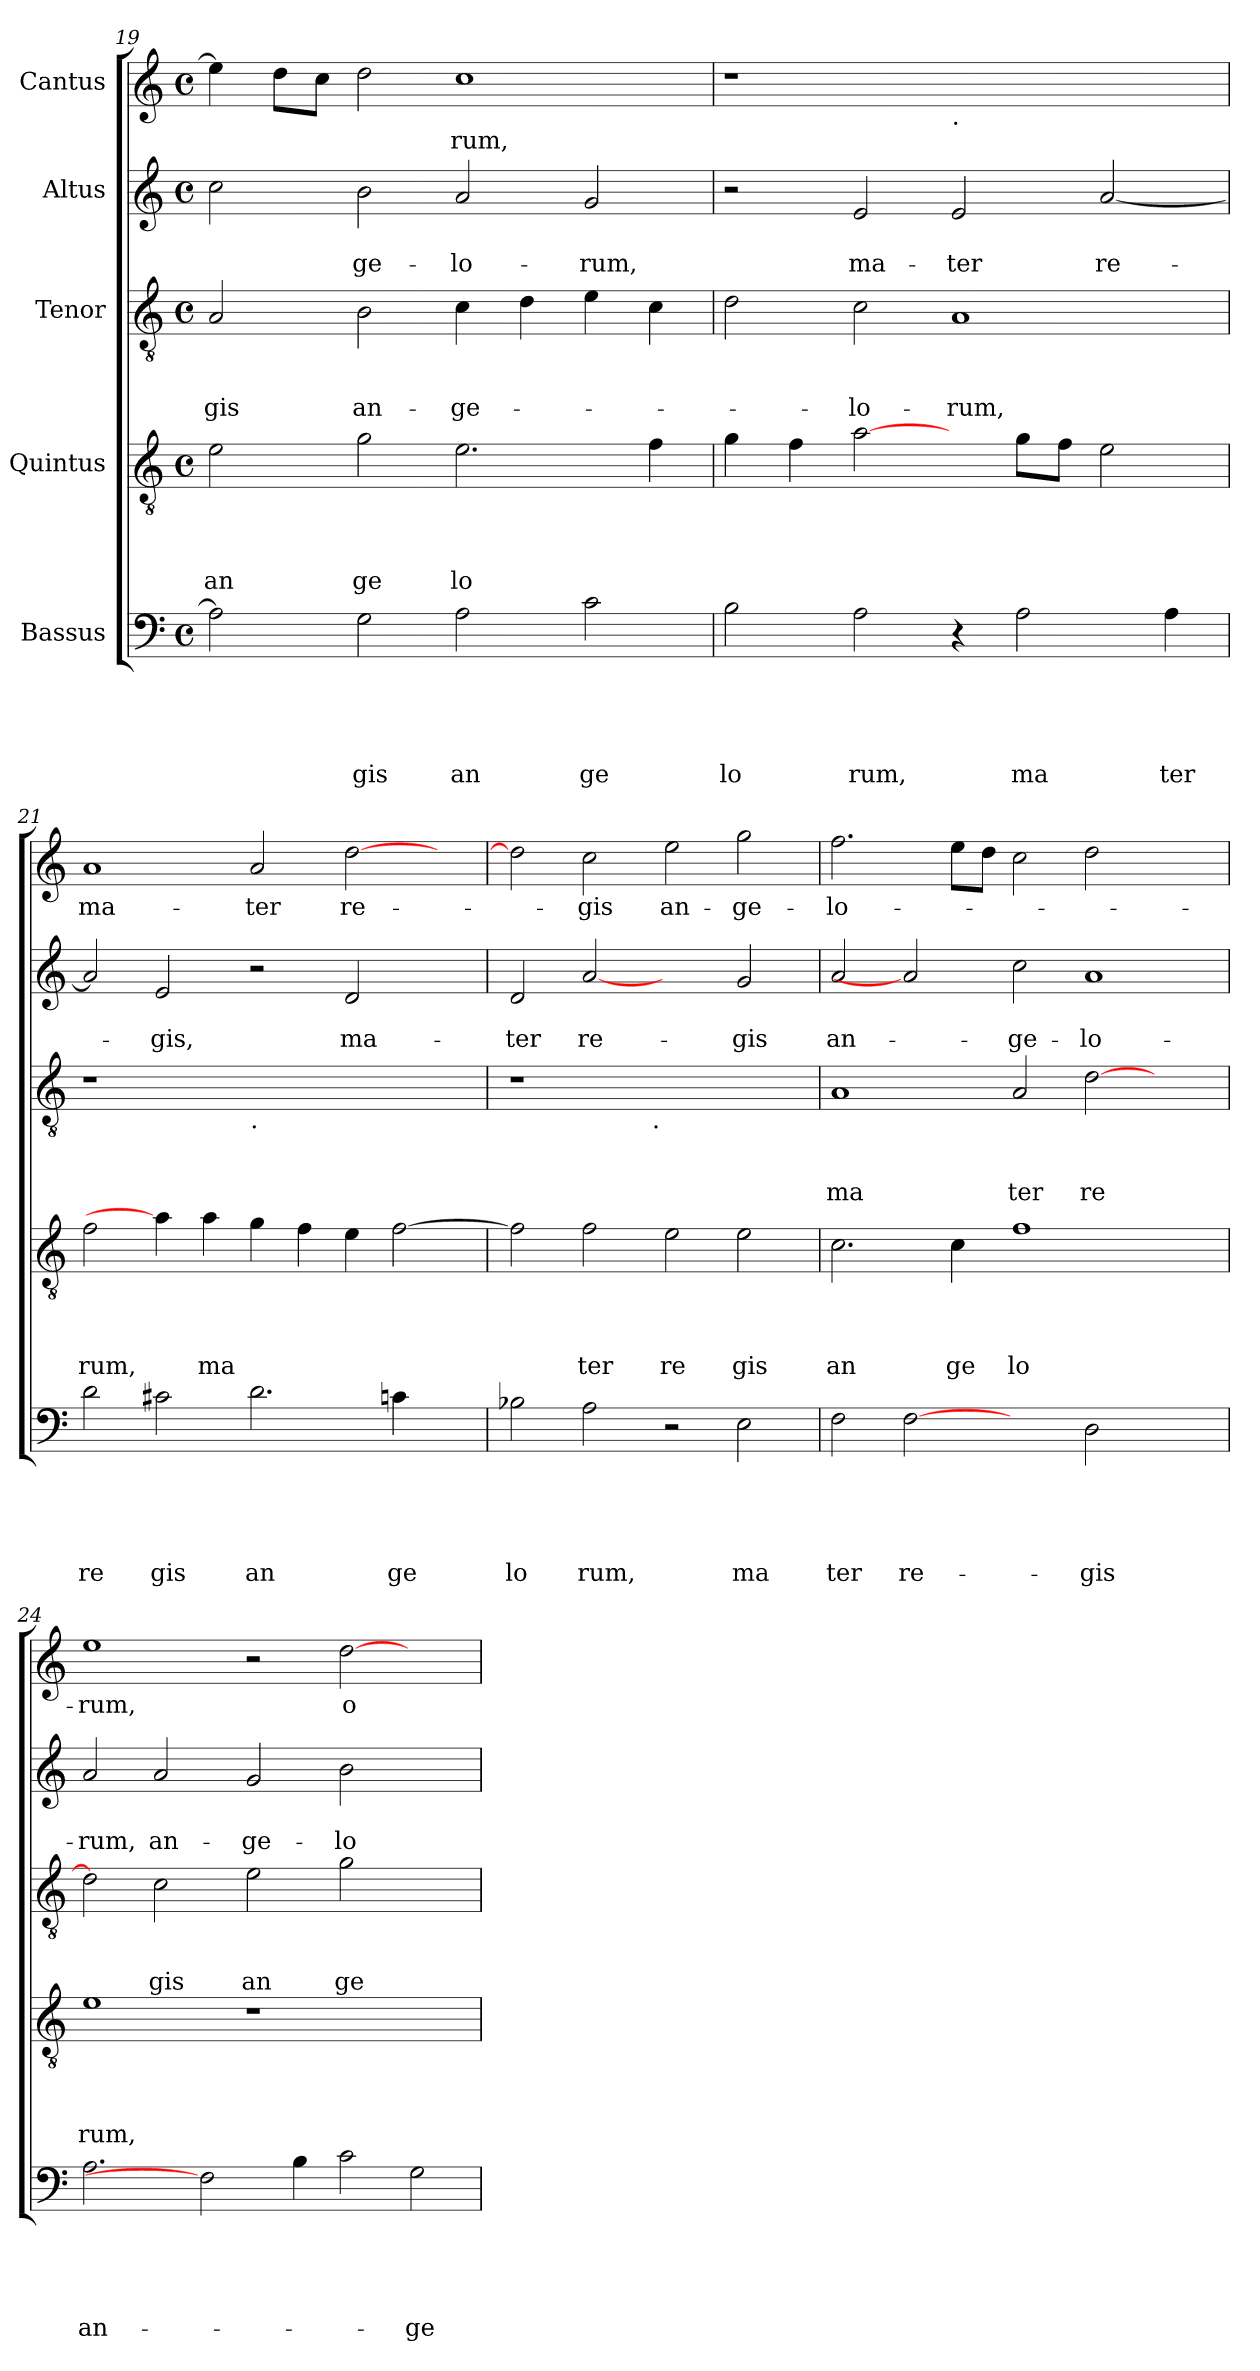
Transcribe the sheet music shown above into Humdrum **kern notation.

**kern	**text	**text	**text	**text	**text	**kern	**text	**text	**text	**text	**kern	**text	**text	**text	**kern	**text	**text	**kern	**text
*part5	*part5	*part5	*part5	*part5	*part5	*part4	*part4	*part4	*part4	*part4	*part3	*part3	*part3	*part3	*part2	*part2	*part2	*part1	*part1
*staff5	*staff5	*staff5	*staff5	*staff5	*staff5	*staff4	*staff4	*staff4	*staff4	*staff4	*staff3	*staff3	*staff3	*staff3	*staff2	*staff2	*staff2	*staff1	*staff1
*I"Bassus	*	*	*	*	*	*I"Quintus	*	*	*	*	*I"Tenor	*	*	*	*I"Altus	*	*	*I"Cantus	*
*clefF4	*	*	*	*	*	*clefGv2	*	*	*	*	*clefGv2	*	*	*	*clefG2	*	*	*clefG2	*
*k[]	*	*	*	*	*	*k[]	*	*	*	*	*k[]	*	*	*	*k[]	*	*	*k[]	*
*C:	*	*	*	*	*	*C:	*	*	*	*	*C:	*	*	*	*C:	*	*	*C:	*
*M4/4	*	*	*	*	*	*M4/4	*	*	*	*	*M4/4	*	*	*	*M4/4	*	*	*M4/4	*
*met(c)	*	*	*	*	*	*met(c)	*	*	*	*	*met(c)	*	*	*	*met(c)	*	*	*met(c)	*
=19	=19	=19	=19	=19	=19	=19	=19	=19	=19	=19	=19	=19	=19	=19	=19	=19	=19	=19	=19
!	!	!	!	!	!	!	!	!	!	!LO:LY:b	!	!	!	!LO:LY:b	!	!	!	!	!
2A\]	.	.	.	.	.	2e\	.	.	.	an	2A/	.	.	-gis	2cc\	.	.	4ee\]	.
.	.	.	.	.	.	.	.	.	.	.	.	.	.	.	.	.	.	8dd\L	.
.	.	.	.	.	.	.	.	.	.	.	.	.	.	.	.	.	.	8cc\J	.
!	!	!	!	!	!LO:LY:b	!	!	!	!	!LO:LY:b	!	!	!	!LO:LY:b	!	!	!LO:LY:b	!	!
2G\	.	.	.	.	gis	2g\	.	.	.	ge	2B\	.	.	an-	2b\	.	-ge-	2dd\	.
!	!	!	!	!	!LO:LY:b	!	!	!	!	!LO:LY:b	!	!	!	!LO:LY:b	!	!	!LO:LY:b	!	!LO:LY:b
2A\	.	.	.	.	an	2.e\	.	.	.	lo	4c\	.	.	-ge-	2a/	.	-lo-	1cc	rum,
.	.	.	.	.	.	.	.	.	.	.	4d\	.	.	.	.	.	.	.	.
!	!	!	!	!	!LO:LY:b	!	!	!	!	!	!	!	!	!	!	!	!LO:LY:b	!	!
2c\	.	.	.	.	ge	.	.	.	.	.	4e\	.	.	.	2g/	.	-rum,	.	.
.	.	.	.	.	.	4f\	.	.	.	.	4c\	.	.	.	.	.	.	.	.
=20	=20	=20	=20	=20	=20	=20	=20	=20	=20	=20	=20	=20	=20	=20	=20	=20	=20	=20	=20
!	!	!	!	!	!LO:LY:b	!	!	!	!	!	!	!	!	!	!	!	!	!	!
2B\	.	.	.	.	lo	4g\	.	.	.	.	2d\	.	.	.	2r	.	.	1r	.
.	.	.	.	.	.	4f\	.	.	.	.	.	.	.	.	.	.	.	.	.
!	!	!	!	!	!LO:LY:b	!	!	!	!	!	!	!	!	!LO:LY:b	!	!	!LO:LY:b	!	!
2A\	.	.	.	.	rum,	[2a\	.	.	.	.	2c\	.	.	-lo-	2e/	.	ma-	.	.
!	!	!	!	!	!	!	!	!	!	!	!	!	!	!	!	!	!	!LO:TX:b:t=.	!
!	!	!	!	!	!	!	!	!	!	!	!	!	!	!LO:LY:b	!	!	!LO:LY:b	!	!
4r	.	.	.	.	.	4ryy	.	.	.	.	1A	.	.	-rum,	2e/	.	-ter	1ryy	.
!	!	!	!	!	!LO:LY:b	!	!	!	!	!	!	!	!	!	!	!	!	!	!
2A\	.	.	.	.	ma	8g\L	.	.	.	.	.	.	.	.	.	.	.	.	.
.	.	.	.	.	.	8f\J	.	.	.	.	.	.	.	.	.	.	.	.	.
!	!	!	!	!	!	!	!	!	!	!	!	!	!	!	!	!	!LO:LY:b	!	!
.	.	.	.	.	.	2e\	.	.	.	.	.	.	.	.	[<2a/	.	re-	.	.
!	!	!	!	!	!LO:LY:b	!	!	!	!	!	!	!	!	!	!	!	!	!	!
4A\	.	.	.	.	ter	.	.	.	.	.	.	.	.	.	.	.	.	.	.
=21	=21	=21	=21	=21	=21	=21	=21	=21	=21	=21	=21	=21	=21	=21	=21	=21	=21	=21	=21
!	!	!	!	!	!LO:LY:b	!	!	!	!	!LO:LY:b	!	!	!	!	!	!	!	!	!LO:LY:b
2d\	.	.	.	.	re	2f\	.	.	.	rum,	1r	.	.	.	2a/]	.	.	1a	ma-
!	!	!	!	!	!LO:LY:b	!	!	!	!	!	!	!	!	!	!	!	!LO:LY:b	!	!
2c#X\	.	.	.	.	gis	4a\]	.	.	.	.	.	.	.	.	2e/	.	-gis,	.	.
!	!	!	!	!	!	!	!	!	!	!LO:LY:b	!	!	!	!	!	!	!	!	!
.	.	.	.	.	.	4a\	.	.	.	ma	.	.	.	.	.	.	.	.	.
!	!	!	!	!	!	!	!	!	!	!	!LO:TX:b:t=.	!	!	!	!	!	!	!	!
!	!	!	!	!	!LO:LY:b	!	!	!	!	!	!	!	!	!	!	!	!	!	!LO:LY:b
2.d\	.	.	.	.	an	4g\	.	.	.	.	1ryy	.	.	.	2r	.	.	2a/	-ter
.	.	.	.	.	.	4f\	.	.	.	.	.	.	.	.	.	.	.	.	.
!	!	!	!	!	!	!	!	!	!	!	!	!	!	!	!	!	!LO:LY:b	!	!LO:LY:b
.	.	.	.	.	.	4e\	.	.	.	.	.	.	.	.	2d/	.	ma-	[>2dd\	re-
!	!	!	!	!	!LO:LY:b	!	!	!	!	!	!	!	!	!	!	!	!	!	!
4cn\	.	.	.	.	ge	[>2f\	.	.	.	.	.	.	.	.	.	.	.	.	.
4ryy	.	.	.	.	.	.	.	.	.	.	4ryy	.	.	.	4ryy	.	.	4ryy	.
=22	=22	=22	=22	=22	=22	=22	=22	=22	=22	=22	=22	=22	=22	=22	=22	=22	=22	=22	=22
!	!	!	!	!	!LO:LY:b	!	!	!	!	!	!	!	!	!	!	!	!LO:LY:b	!	!
*	*	*	*	*	*	*	*	*	*	*	*^	*	*	*	*	*	*	*	*
2B-X\	.	.	.	.	lo	2f\]	.	.	.	.	1r	2ryy	.	.	.	2d/	.	-ter	2dd\]	.
!	!	!	!	!	!LO:LY:b	!	!	!	!	!LO:LY:b	!	!	!	!	!	!	!	!LO:LY:b	!	!LO:LY:b
2A\	.	.	.	.	rum,	2f\	.	.	.	ter	.	4...ryy	.	.	.	[2a	.	re-	2cc\	-gis
!	!	!	!	!	!	!	!	!	!	!	!	!LO:TX:b:t=.	!	!	!	!	!	!	!	!
.	.	.	.	.	.	.	.	.	.	.	.	1ryy	.	.	.	.	.	.	.	.
!	!	!	!	!	!	!	!	!	!	!LO:LY:b	!	!	!	!	!	!	!	!	!	!LO:LY:b
2r	.	.	.	.	.	2e\	.	.	.	re	1ryy	.	.	.	.	2ryy	.	.	2ee\	an-
!	!	!	!	!	!LO:LY:b	!	!	!	!	!LO:LY:b	!	!	!	!	!	!	!	!LO:LY:b	!	!LO:LY:b
2E\	.	.	.	.	ma	2e\	.	.	.	gis	.	.	.	.	.	2g/	.	-gis	2gg\	-ge-
.	.	.	.	.	.	.	.	.	.	.	.	32ryy	.	.	.	.	.	.	.	.
!!LO:LB:g=z
=23	=23	=23	=23	=23	=23	=23	=23	=23	=23	=23	=23	=23	=23	=23	=23	=23	=23	=23	=23	=23
!	!	!	!	!	!LO:LY:b	!	!	!	!	!LO:LY:b	!	!	!	!	!LO:LY:b	!	!	!LO:LY:b	!	!LO:LY:b
*	*	*	*	*	*	*	*	*	*	*	*v	*v	*	*	*	*	*	*	*	*
2F\	.	.	.	.	ter	2.c\	.	.	.	an	1A	.	.	ma	2a/	.	an-	2.ff\	-lo-
!	!	!	!	!	!LO:LY:b	!	!	!	!	!	!	!	!	!	!	!	!	!	!
[2F	.	.	.	.	re-	.	.	.	.	.	.	.	.	.	2a]	.	.	.	.
!	!	!	!	!	!	!	!	!	!	!LO:LY:b	!	!	!	!	!	!	!	!	!
.	.	.	.	.	.	4c\	.	.	.	ge	.	.	.	.	.	.	.	8ee\L	.
.	.	.	.	.	.	.	.	.	.	.	.	.	.	.	.	.	.	8dd\J	.
!	!	!	!	!	!	!	!	!	!	!LO:LY:b	!	!	!	!LO:LY:b	!	!	!LO:LY:b	!	!
2ryy	.	.	.	.	.	1f	.	.	.	lo	2A/	.	.	ter	2cc\	.	-ge-	2cc\	.
!	!	!	!	!	!LO:LY:b	!	!	!	!	!	!	!	!	!LO:LY:b	!	!	!LO:LY:b	!	!
2D\	.	.	.	.	-gis	.	.	.	.	.	[>2d\	.	.	re	1a	.	-lo-	2dd\	.
2ryy	.	.	.	.	.	2ryy	.	.	.	.	2ryy	.	.	.	.	.	.	2ryy	.
=24	=24	=24	=24	=24	=24	=24	=24	=24	=24	=24	=24	=24	=24	=24	=24	=24	=24	=24	=24
!	!	!	!	!	!LO:LY:b	!	!	!	!	!LO:LY:b	!	!	!	!	!	!	!LO:LY:b	!	!LO:LY:b
2.A\	.	.	.	.	an-	1e	.	.	.	rum,	2d\]	.	.	.	2a/	.	-rum,	1ee	-rum,
!	!	!	!	!	!	!	!	!	!	!	!	!	!	!LO:LY:b	!	!	!LO:LY:b	!	!
.	.	.	.	.	.	.	.	.	.	.	2c\	.	.	gis	2a/	.	an-	.	.
2F]	.	.	.	.	.	.	.	.	.	.	.	.	.	.	.	.	.	.	.
!	!	!	!	!	!	!	!	!	!	!	!	!	!	!LO:LY:b	!	!	!LO:LY:b	!	!
.	.	.	.	.	.	1r	.	.	.	.	2e\	.	.	an	2g/	.	-ge-	2r	.
4B\	.	.	.	.	.	.	.	.	.	.	.	.	.	.	.	.	.	.	.
!	!	!	!	!	!	!	!	!	!	!	!	!	!	!LO:LY:b	!	!	!LO:LY:b	!	!LO:LY:b
2c\	.	.	.	.	.	.	.	.	.	.	2g\	.	.	ge	2b\	.	-lo-	[>2dd\	o
!	!	!	!	!	!LO:LY:b	!	!	!	!	!	!	!	!	!	!	!	!	!	!
2G\	.	.	.	.	-ge-	2ryy	.	.	.	.	2ryy	.	.	.	2ryy	.	.	2ryy	.
=	=	=	=	=	=	=	=	=	=	=	=	=	=	=	=	=	=	=	=
*-	*-	*-	*-	*-	*-	*-	*-	*-	*-	*-	*-	*-	*-	*-	*-	*-	*-	*-	*-
